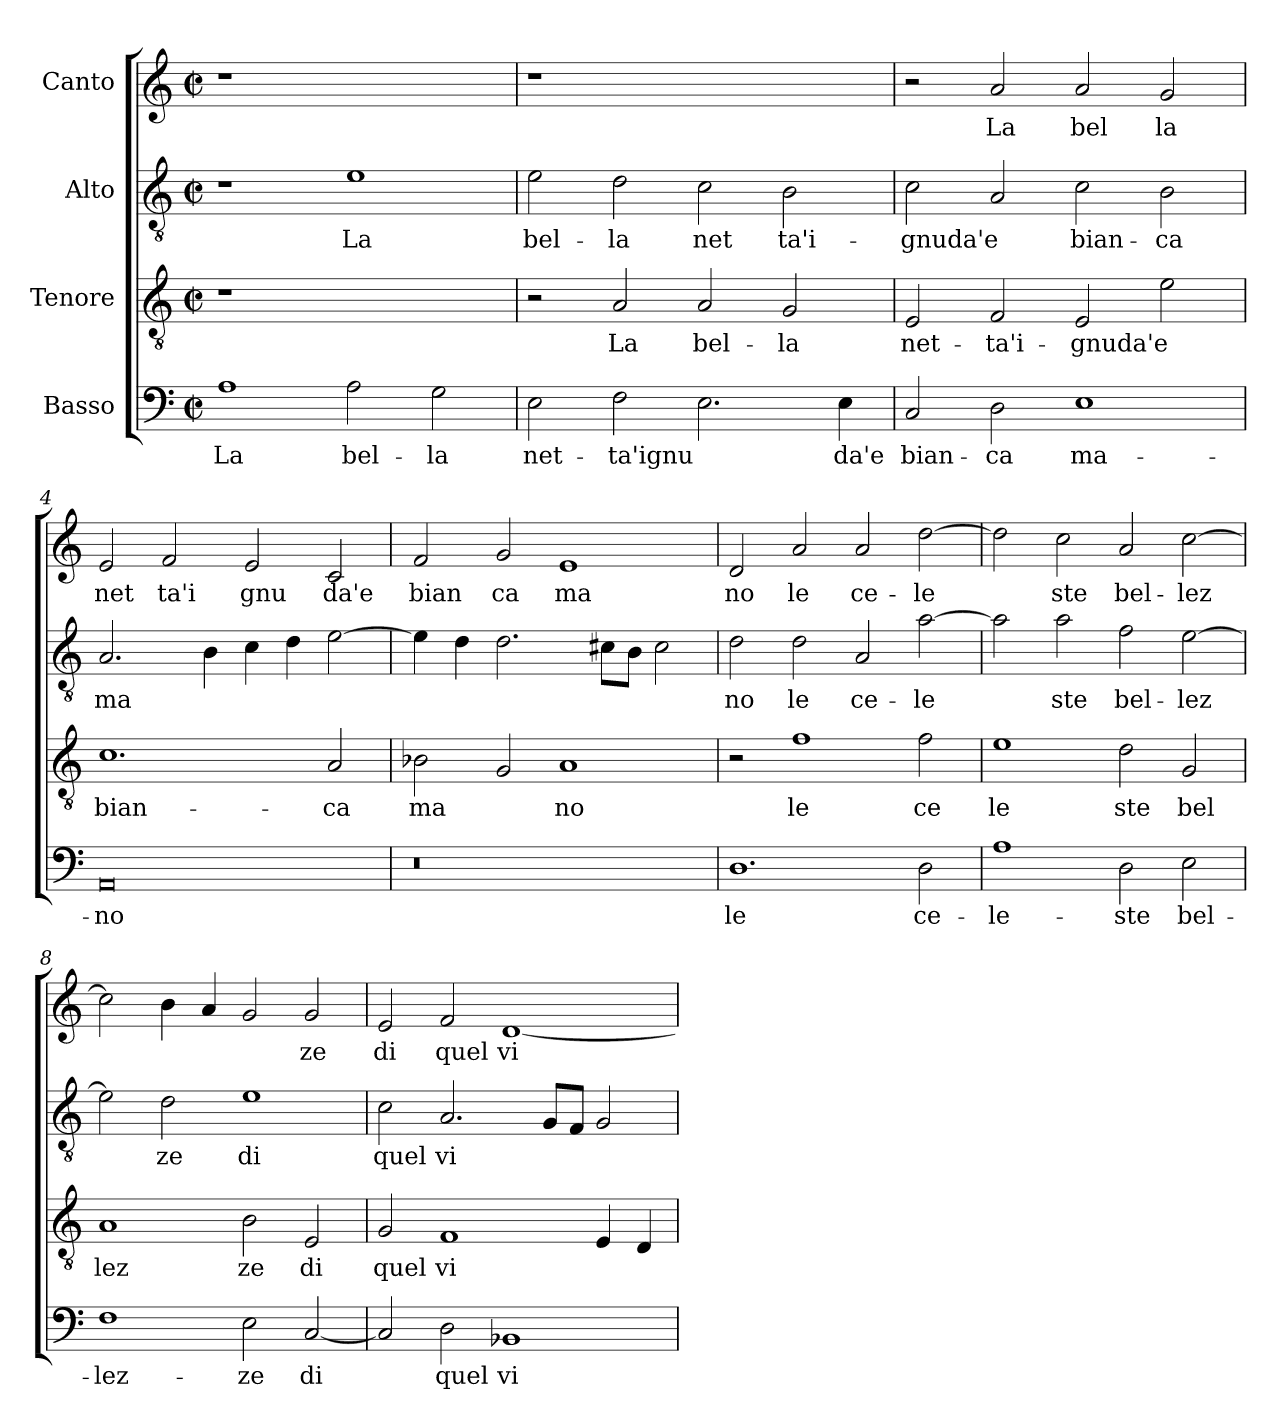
**kern	**text	**kern	**text	**kern	**text	**kern	**text
*part4	*part4	*part3	*part3	*part2	*part2	*part1	*part1
*staff4	*staff4	*staff3	*staff3	*staff2	*staff2	*staff1	*staff1
*I"Basso	*	*I"Tenore	*	*I"Alto	*	*I"Canto	*
!!LO:PB:g=z
*stria5	*	*stria5	*	*stria5	*	*stria5	*
*clefF4	*	*clefGv2	*	*clefGv2	*	*clefG2	*
*k[]	*	*k[]	*	*k[]	*	*k[]	*
*C:	*	*C:	*	*C:	*	*C:	*
*M2/2	*	*M2/2	*	*M2/2	*	*M2/2	*
*met(c|)	*	*met(c|)	*	*met(c|)	*	*met(c|)	*
=1	=1	=1	=1	=1	=1	=1	=1
!	!LO:LY:b:cj	!	!	!	!	!	!
1A	La	1r	.	1r	.	1r	.
!	!LO:LY:b:cj	!	!	!	!LO:LY:b:cj	!	!
2A\	bel-	1ryy	.	1e	La	1ryy	.
!	!LO:LY:b:cj	!	!	!	!	!	!
2G\	-la	.	.	.	.	.	.
=2	=2	=2	=2	=2	=2	=2	=2
!	!LO:LY:b:cj	!	!	!	!LO:LY:b:cj	!	!
2E\	net-	2r	.	2e\	bel-	1r	.
!	!LO:LY:b:cj	!	!LO:LY:b:cj	!	!LO:LY:b:cj	!	!
2F\	-ta'ignu-	2A/	La	2d\	-la	.	.
!	!LO:LY:b:cj	!	!LO:LY:b:cj	!	!LO:LY:b:cj	!	!
2.E\	--	2A/	bel-	2c\	net	1ryy	.
!	!	!	!LO:LY:b:cj	!	!LO:LY:b:cj	!	!
.	.	2G/	-la	2B\	ta'i-	.	.
!	!LO:LY:b:cj	!	!	!	!	!	!
4E\	-da'e	.	.	.	.	.	.
=3	=3	=3	=3	=3	=3	=3	=3
!	!LO:LY:b:cj	!	!LO:LY:b:cj	!	!LO:LY:b:cj	!	!
2C/	bian-	2E/	net-	2c\	-gnuda'e	2r	.
!	!LO:LY:b:cj	!	!LO:LY:b:cj	!	!LO:LY:b:cj	!	!LO:LY:b:cj
2D\	-ca	2F/	-ta'i-	2A/	.	2a/	La
!	!LO:LY:b:cj	!	!LO:LY:b:cj	!	!LO:LY:b:cj	!	!LO:LY:b:cj
1E	ma-	2E/	-gnuda'e	2c\	bian-	2a/	bel
!	!	!	!LO:LY:b:cj	!	!LO:LY:b:cj	!	!LO:LY:b:cj
.	.	2e\	.	2B\	-ca	2g/	la
=4	=4	=4	=4	=4	=4	=4	=4
!	!LO:LY:b:cj	!	!LO:LY:b:cj	!	!LO:LY:b:cj	!	!LO:LY:b:cj
0AA	-no	1.c	bian-	2.A/	ma-	2e/	net
!	!	!	!	!	!	!	!LO:LY:b:cj
.	.	.	.	.	.	2f/	ta'i
!	!	!	!	!	!LO:LY:b:cj	!	!
.	.	.	.	4B\	--	.	.
!	!	!	!	!	!LO:LY:b:cj	!	!LO:LY:b:cj
.	.	.	.	4c\	--	2e/	gnu
!	!	!	!	!	!LO:LY:b:cj	!	!
.	.	.	.	4d\	--	.	.
!	!	!	!LO:LY:b:cj	!	!LO:LY:b:cj	!	!LO:LY:b:cj
.	.	2A/	-ca	[>2e\	--	2c/	da'e
=5	=5	=5	=5	=5	=5	=5	=5
!	!	!	!LO:LY:b:cj	!	!LO:LY:b:cj	!	!LO:LY:b:cj
0r	.	2B-X\	ma-	4e\]	--	2f/	bian
!	!	!	!	!	!LO:LY:b:cj	!	!
.	.	.	.	4d\	--	.	.
!	!	!	!LO:LY:b:cj	!	!LO:LY:b:cj	!	!LO:LY:b:cj
.	.	2G/	--	2.d\	--	2g/	ca
!	!	!	!LO:LY:b:cj	!	!	!	!LO:LY:b:cj
.	.	1A	-no	.	.	1e	ma
!	!	!	!	!	!LO:LY:b:cj	!	!
.	.	.	.	8c#\L	--	.	.
!	!	!	!	!	!LO:LY:b:cj	!	!
.	.	.	.	8B\J	--	.	.
!	!	!	!	!	!LO:LY:b:cj	!	!
.	.	.	.	2c#\	--	.	.
!!LO:LB:g=z
=6	=6	=6	=6	=6	=6	=6	=6
!	!LO:LY:b:cj	!	!	!	!LO:LY:b:cj	!	!LO:LY:b:cj
1.D	le	2r	.	2d\	-no	2d/	no
!	!	!	!LO:LY:b:cj	!	!LO:LY:b:cj	!	!LO:LY:b:cj
.	.	1f	le	2d\	le	2a/	le
!	!	!	!	!	!LO:LY:b:cj	!	!LO:LY:b:cj
.	.	.	.	2A/	ce-	2a/	ce-
!	!LO:LY:b:cj	!	!LO:LY:b:cj	!	!LO:LY:b:cj	!	!LO:LY:b:cj
2D\	ce-	2f\	ce	[>2a\	-le-	[>2dd\	-le-
=7	=7	=7	=7	=7	=7	=7	=7
!	!LO:LY:b:cj	!	!LO:LY:b:cj	!	!LO:LY:b:cj	!	!LO:LY:b:cj
1A	-le-	1e	le	2a\]	--	2dd\]	--
!	!	!	!	!	!LO:LY:b:cj	!	!LO:LY:b:cj
.	.	.	.	2a\	-ste	2cc\	-ste
!	!LO:LY:b:cj	!	!LO:LY:b:cj	!	!LO:LY:b:cj	!	!LO:LY:b:cj
2D\	-ste	2d\	ste	2f\	bel-	2a/	bel-
!	!LO:LY:b:cj	!	!LO:LY:b:cj	!	!LO:LY:b:cj	!	!LO:LY:b:cj
2E\	bel-	2G/	bel	[>2e\	-lez-	[>2cc\	-lez-
=8	=8	=8	=8	=8	=8	=8	=8
!	!LO:LY:b:cj	!	!LO:LY:b:cj	!	!LO:LY:b:cj	!	!LO:LY:b:cj
1F	-lez-	1A	lez	2e\]	--	2cc\]	--
!	!	!	!	!	!LO:LY:b:cj	!	!LO:LY:b:cj
.	.	.	.	2d\	-ze	4b\	--
!	!	!	!	!	!	!	!LO:LY:b:cj
.	.	.	.	.	.	4a/	--
!	!LO:LY:b:cj	!	!LO:LY:b:cj	!	!LO:LY:b:cj	!	!LO:LY:b:cj
2E\	-ze	2B\	ze	1e	di	2g/	--
!	!LO:LY:b:cj	!	!LO:LY:b:cj	!	!	!	!LO:LY:b:cj
[<2C/	di	2E/	di	.	.	2g/	-ze
=9	=9	=9	=9	=9	=9	=9	=9
!	!LO:LY:b:cj	!	!LO:LY:b:cj	!	!LO:LY:b:cj	!	!LO:LY:b:cj
2C/]	.	2G/	quel	2c\	quel	2e/	di
!	!LO:LY:b:cj	!	!LO:LY:b:cj	!	!LO:LY:b:cj	!	!LO:LY:b:cj
2D\	quel	1F	vi	2.A/	vi-	2f/	quel
!	!LO:LY:b:cj	!	!	!	!	!	!LO:LY:b:cj
1BB-X	vi-	.	.	.	.	[<1d	vi-
!	!	!	!	!	!LO:LY:b:cj	!	!
.	.	.	.	8G/L	--	.	.
!	!	!	!	!	!LO:LY:b:cj	!	!
.	.	.	.	8F/J	--	.	.
!	!	!	!LO:LY:b:cj	!	!LO:LY:b:cj	!	!
.	.	4E/	.	2G/	--	.	.
!	!	!	!LO:LY:b:cj	!	!	!	!
.	.	4D/	.	.	.	.	.
=	=	=	=	=	=	=	=
*-	*-	*-	*-	*-	*-	*-	*-
